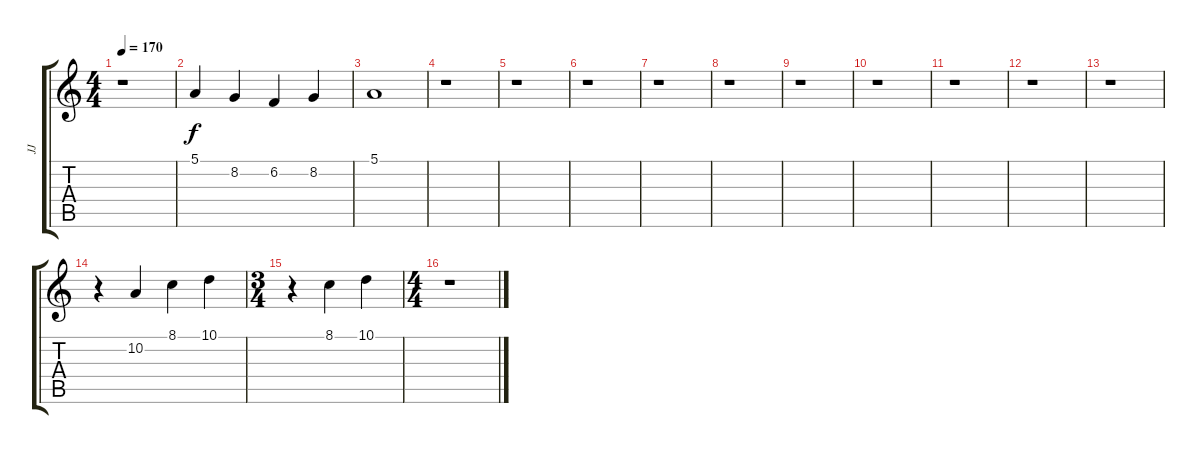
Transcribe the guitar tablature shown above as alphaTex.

\track ("JJ" "JJ") {instrument lead2sawtooth}
\staff {score tabs}
\tuning (E4 B3 G3 D3 A2 E2) {hide}
\ts (4 4)
\tempo 170
\clef g2
\ks c
r.1{dy f} |
5.1.4 8.2.4 6.2.4 8.2.4 |
5.1.1 |
r.1 |
r.1 |
r.1 |
r.1 |
r.1 |
r.1 |
r.1 |
r.1 |
r.1 |
r.1 |
r.4 10.2.4 8.1.4 10.1.4 |
\ts (3 4)
r.4 8.1.4 10.1.4 |
\ts (4 4)
r.1
